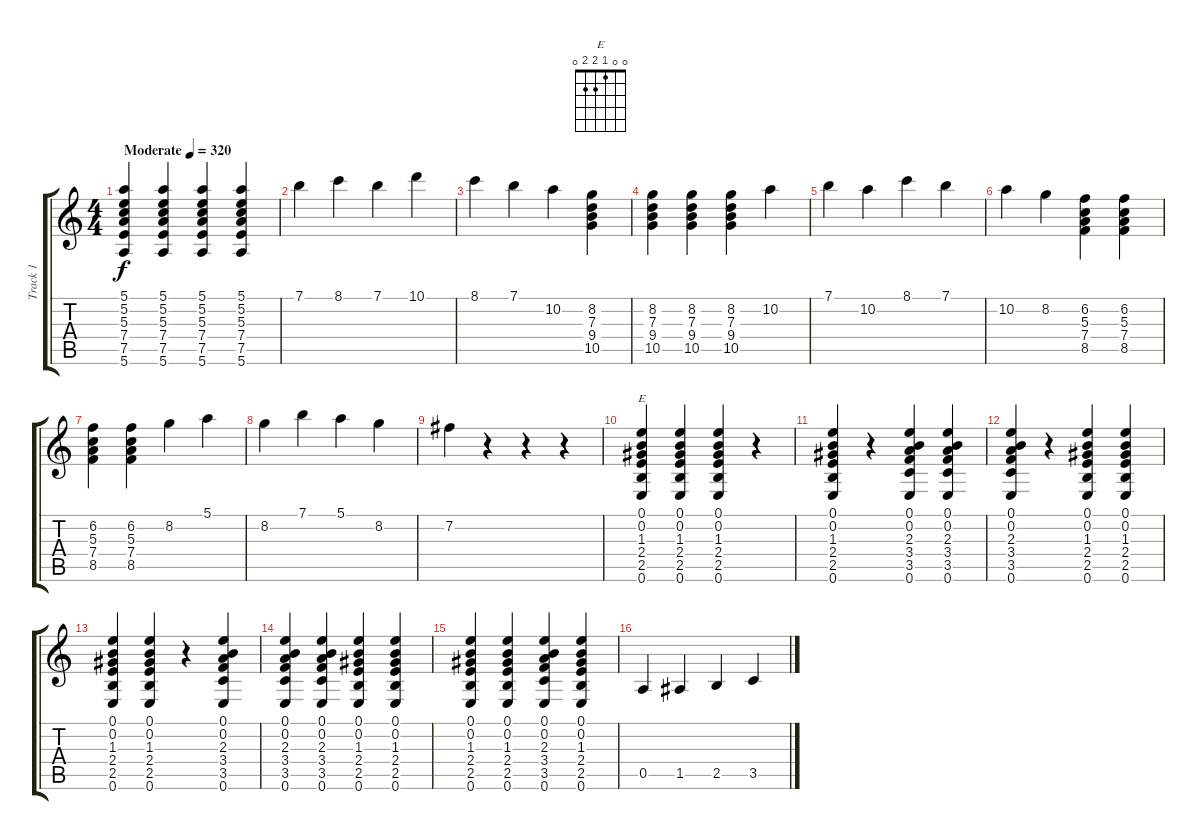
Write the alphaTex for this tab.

\track ("Track 1" "Track 1") {instrument acousticguitarnylon}
\staff {score tabs}
\tuning (E4 B3 G3 D3 A2 E2) {hide}
\chord ("E" 0 0 1 2 2 0)
\ts (4 4)
\tempo (320 "Moderate")
\clef g2
\ks c
(5.1 5.2 5.3 7.4 7.5 5.6).4{dy f instrument acousticguitarnylon} (5.1 5.2 5.3 7.4 7.5 5.6).4 (5.1 5.2 5.3 7.4 7.5 5.6).4 (5.1 5.2 5.3 7.4 7.5 5.6).4 |
7.1.4 8.1.4 7.1.4 10.1.4 |
8.1.4 7.1.4 10.2.4 (8.2 7.3 9.4 10.5).4 |
(8.2 7.3 9.4 10.5).4 (8.2 7.3 9.4 10.5).4 (8.2 7.3 9.4 10.5).4 10.2.4 |
7.1.4 10.2.4 8.1.4 7.1.4 |
10.2.4 8.2.4 (6.2 5.3 7.4 8.5).4 (6.2 5.3 7.4 8.5).4 |
(6.2 5.3 7.4 8.5).4 (6.2 5.3 7.4 8.5).4 8.2.4 5.1.4 |
8.2.4 7.1.4 5.1.4 8.2.4 |
7.2.4 r.4 r.4 r.4 |
(0.1 0.2 1.3 2.4 2.5 0.6).4{ch "E"} (0.1 0.2 1.3 2.4 2.5 0.6).4 (0.1 0.2 1.3 2.4 2.5 0.6).4 r.4 |
(0.1 0.2 1.3 2.4 2.5 0.6).4 r.4 (0.1 0.2 2.3 3.4 3.5 0.6).4 (0.1 0.2 2.3 3.4 3.5 0.6).4 |
(0.1 0.2 2.3 3.4 3.5 0.6).4 r.4 (0.1 0.2 1.3 2.4 2.5 0.6).4 (0.1 0.2 1.3 2.4 2.5 0.6).4 |
(0.1 0.2 1.3 2.4 2.5 0.6).4 (0.1 0.2 1.3 2.4 2.5 0.6).4 r.4 (0.1 0.2 2.3 3.4 3.5 0.6).4 |
(0.1 0.2 2.3 3.4 3.5 0.6).4 (0.1 0.2 2.3 3.4 3.5 0.6).4 (0.1 0.2 1.3 2.4 2.5 0.6).4 (0.1 0.2 1.3 2.4 2.5 0.6).4 |
(0.1 0.2 1.3 2.4 2.5 0.6).4 (0.1 0.2 1.3 2.4 2.5 0.6).4 (0.1 0.2 2.3 3.4 3.5 0.6).4 (0.1 0.2 1.3 2.4 2.5 0.6).4 |
0.5.4 1.5.4 2.5.4 3.5.4
